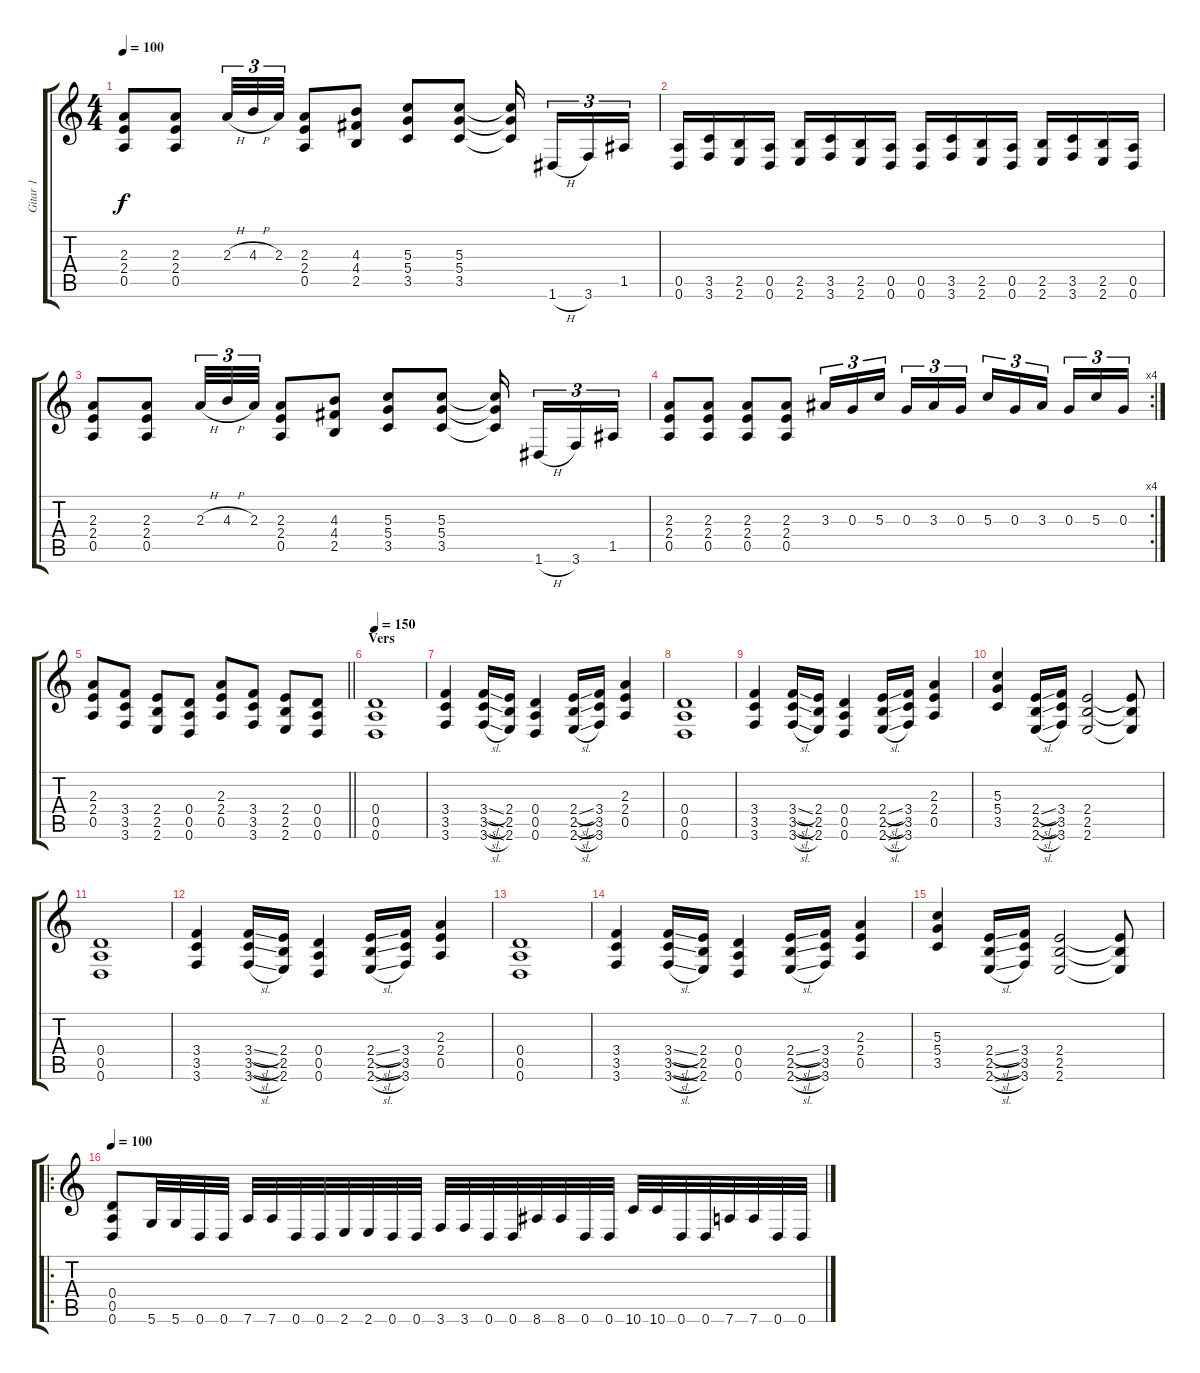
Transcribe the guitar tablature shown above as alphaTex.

\track ("Gitar 1" "Gitar 1") {instrument overdrivenguitar}
\staff {score tabs}
\tuning (E4 B3 G3 D3 A2 D2) {hide}
\ts (4 4)
\tempo 100
\clef g2
\ks c
(2.3 2.4 0.5).8{dy f} (2.3 2.4 0.5).8 2.3{h}.32{tu (3 2)} 4.3{h}.32{tu (3 2)} 2.3.32{tu (3 2)} (2.3 2.4 0.5).8 (4.3 4.4 2.5).8 (5.3 5.4 3.5).8 (5.3 5.4 3.5).8 (5.3{t} 5.4{t} 3.5{t}).16{beam splitsecondary} 1.6{h}.16{tu (3 2)} 3.6.16{tu (3 2)} 1.5.16{tu (3 2)} |
(0.5 0.6).16 (3.5 3.6).16 (2.5 2.6).16 (0.5 0.6).16 (2.5 2.6).16 (3.5 3.6).16 (2.5 2.6).16 (0.5 0.6).16 (0.5 0.6).16 (3.5 3.6).16 (2.5 2.6).16 (0.5 0.6).16 (2.5 2.6).16 (3.5 3.6).16 (2.5 2.6).16 (0.5 0.6).16 |
(2.3 2.4 0.5).8 (2.3 2.4 0.5).8 2.3{h}.32{tu (3 2)} 4.3{h}.32{tu (3 2)} 2.3.32{tu (3 2)} (2.3 2.4 0.5).8 (4.3 4.4 2.5).8 (5.3 5.4 3.5).8 (5.3 5.4 3.5).8 (5.3{t} 5.4{t} 3.5{t}).16{beam splitsecondary} 1.6{h}.16{tu (3 2)} 3.6.16{tu (3 2)} 1.5.16{tu (3 2)} |
\rc 4
(2.3 2.4 0.5).8 (2.3 2.4 0.5).8 (2.3 2.4 0.5).8 (2.3 2.4 0.5).8 3.3.16{tu (3 2)} 0.3.16{tu (3 2)} 5.3.16{tu (3 2) beam splitsecondary} 0.3.16{tu (3 2)} 3.3.16{tu (3 2)} 0.3.16{tu (3 2)} 5.3.16{tu (3 2)} 0.3.16{tu (3 2)} 3.3.16{tu (3 2) beam splitsecondary} 0.3.16{tu (3 2)} 5.3.16{tu (3 2)} 0.3.16{tu (3 2)} |
\barLineRight lightlight
(2.3 2.4 0.5).8 (3.4 3.5 3.6).8 (2.4 2.5 2.6).8 (0.4 0.5 0.6).8 (2.3 2.4 0.5).8 (3.4 3.5 3.6).8 (2.4 2.5 2.6).8 (0.4 0.5 0.6).8 |
\section ("" "Vers")
\tempo 150
(0.4 0.5 0.6).1 |
(3.4 3.5 3.6).4 (3.4{sl} 3.5{sl} 3.6{sl}).16 (2.4 2.5 2.6).16 (0.4 0.5 0.6).4 (2.4{sl} 2.5{sl} 2.6{sl}).16 (3.4 3.5 3.6).16 (2.3 2.4 0.5).4 |
(0.4 0.5 0.6).1 |
(3.4 3.5 3.6).4 (3.4{sl} 3.5{sl} 3.6{sl}).16 (2.4 2.5 2.6).16 (0.4 0.5 0.6).4 (2.4{sl} 2.5{sl} 2.6{sl}).16 (3.4 3.5 3.6).16 (2.3 2.4 0.5).4 |
(5.3 5.4 3.5).4 (2.4{sl} 2.5{sl} 2.6{sl}).16 (3.4 3.5 3.6).16 (2.4 2.5 2.6).2 (2.4{t} 2.5{t} 2.6{t}).8 |
(0.4 0.5 0.6).1 |
(3.4 3.5 3.6).4 (3.4{sl} 3.5{sl} 3.6{sl}).16 (2.4 2.5 2.6).16 (0.4 0.5 0.6).4 (2.4{sl} 2.5{sl} 2.6{sl}).16 (3.4 3.5 3.6).16 (2.3 2.4 0.5).4 |
(0.4 0.5 0.6).1 |
(3.4 3.5 3.6).4 (3.4{sl} 3.5{sl} 3.6{sl}).16 (2.4 2.5 2.6).16 (0.4 0.5 0.6).4 (2.4{sl} 2.5{sl} 2.6{sl}).16 (3.4 3.5 3.6).16 (2.3 2.4 0.5).4 |
(5.3 5.4 3.5).4 (2.4{sl} 2.5{sl} 2.6{sl}).16 (3.4 3.5 3.6).16 (2.4 2.5 2.6).2 (2.4{t} 2.5{t} 2.6{t}).8 |
\ro
\tempo 100
(0.4 0.5 0.6).8 5.6.32 5.6.32 0.6.32 0.6.32 7.6.32 7.6.32 0.6.32 0.6.32 2.6.32 2.6.32 0.6.32 0.6.32 3.6.32 3.6.32 0.6.32 0.6.32 8.6.32 8.6.32 0.6.32 0.6.32 10.6.32 10.6.32 0.6.32 0.6.32 7.6.32 7.6.32 0.6.32 0.6.32
